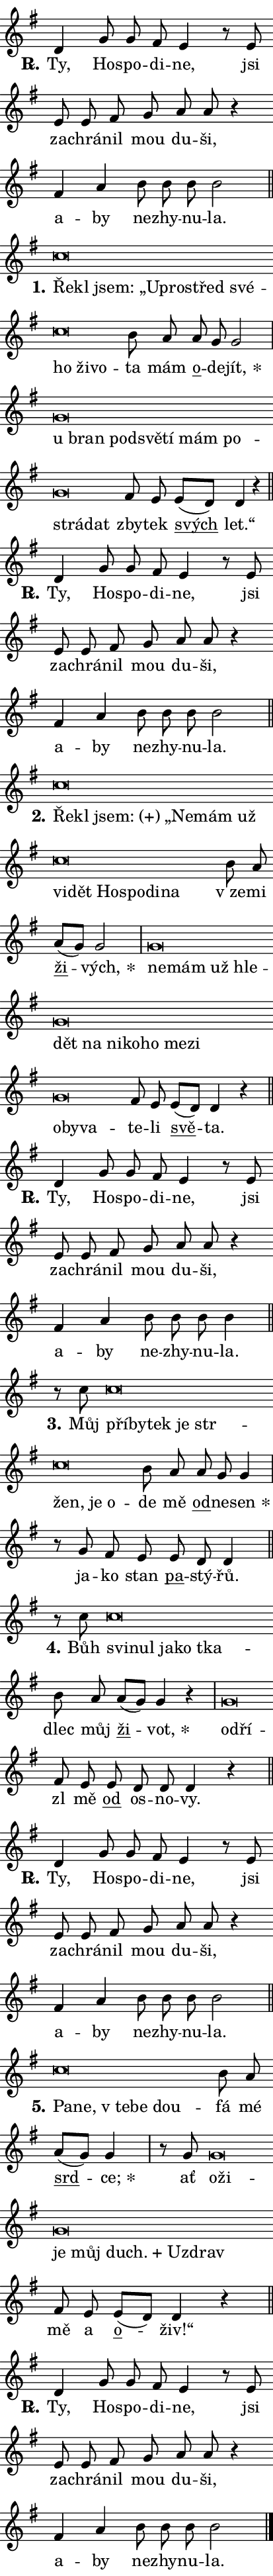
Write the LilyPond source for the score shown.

\version "2.22.1"
\header { tagline = "" }
\paper {
  indent = 0\cm
  top-margin = 0\cm
  right-margin = 0\cm
  bottom-margin = 0\cm
  left-margin = 0\cm
  paper-width = 7\cm
  page-breaking = #ly:one-page-breaking
  system-system-spacing.basic-distance = #11
  score-system-spacing.basic-distance = #11
  ragged-last = ##f
}


%% Author: Thomas Morley
%% https://lists.gnu.org/archive/html/lilypond-user/2020-05/msg00002.html
#(define (line-position grob)
"Returns position of @var[grob} in current system:
   @code{'start}, if at first time-step
   @code{'end}, if at last time-step
   @code{'middle} otherwise
"
  (let* ((col (ly:item-get-column grob))
         (ln (ly:grob-object col 'left-neighbor))
         (rn (ly:grob-object col 'right-neighbor))
         (col-to-check-left (if (ly:grob? ln) ln col))
         (col-to-check-right (if (ly:grob? rn) rn col))
         (break-dir-left
           (and
             (ly:grob-property col-to-check-left 'non-musical #f)
             (ly:item-break-dir col-to-check-left)))
         (break-dir-right
           (and
             (ly:grob-property col-to-check-right 'non-musical #f)
             (ly:item-break-dir col-to-check-right))))
        (cond ((eqv? 1 break-dir-left) 'start)
              ((eqv? -1 break-dir-right) 'end)
              (else 'middle))))

#(define (tranparent-at-line-position vctor)
  (lambda (grob)
  "Relying on @code{line-position} select the relevant enry from @var{vctor}.
Used to determine transparency,"
    (case (line-position grob)
      ((end) (not (vector-ref vctor 0)))
      ((middle) (not (vector-ref vctor 1)))
      ((start) (not (vector-ref vctor 2))))))

noteHeadBreakVisibility =
#(define-music-function (break-visibility)(vector?)
"Makes @code{NoteHead}s transparent relying on @var{break-visibility}"
#{
  \override NoteHead.transparent =
    #(tranparent-at-line-position break-visibility)
#})

#(define delete-ledgers-for-transparent-note-heads
  (lambda (grob)
    "Reads whether a @code{NoteHead} is transparent.
If so this @code{NoteHead} is removed from @code{'note-heads} from
@var{grob}, which is supposed to be @code{LedgerLineSpanner}.
As a result ledgers are not printed for this @code{NoteHead}"
    (let* ((nhds-array (ly:grob-object grob 'note-heads))
           (nhds-list
             (if (ly:grob-array? nhds-array)
                 (ly:grob-array->list nhds-array)
                 '()))
           ;; Relies on the transparent-property being done before
           ;; Staff.LedgerLineSpanner.after-line-breaking is executed.
           ;; This is fragile ...
           (to-keep
             (remove
               (lambda (nhd)
                 (ly:grob-property nhd 'transparent #f))
               nhds-list)))
      ;; TODO find a better method to iterate over grob-arrays, similiar
      ;; to filter/remove etc for lists
      ;; For now rebuilt from scratch
      (set! (ly:grob-object grob 'note-heads)  '())
      (for-each
        (lambda (nhd)
          (ly:pointer-group-interface::add-grob grob 'note-heads nhd))
        to-keep))))

hideNotes = {
  \noteHeadBreakVisibility #begin-of-line-visible
}
unHideNotes = {
  \noteHeadBreakVisibility #all-visible
}

% work-around for resetting accidentals
% https://lilypond.org/doc/v2.23/Documentation/notation/displaying-rhythms#unmetered-music
cadenzaMeasure = {
  \cadenzaOff
  \partial 1024 s1024
  \cadenzaOn
}

#(define-markup-command (accent layout props text) (markup?)
  "Underline accented syllable"
  (interpret-markup layout props
    #{\markup \override #'(offset . 4.3) \underline { #text }#}))

responsum = \markup \concat {
  "R" \hspace #-1.05 \path #0.1 #'((moveto 0 0.07) (lineto 0.9 0.8)) \hspace #0.05 "."
}

\layout {
    \context {
        \Staff
        \remove "Time_signature_engraver"
        \override LedgerLineSpanner.after-line-breaking = #delete-ledgers-for-transparent-note-heads
    }
    \context {
        \Voice {
            \override NoteHead.output-attributes = #'((class . "notehead"))
            \override Hairpin.height = #0.55
        }
    }
    \context {
        \Lyrics {
            \override StanzaNumber.output-attributes = #'((class . "stanzanumber"))
            \override LyricSpace.minimum-distance = #0.9
            \override LyricText.font-name = #"TeX Gyre Schola"
            \override LyricText.font-size = 1
            \override StanzaNumber.font-name = #"TeX Gyre Schola Bold"
            \override StanzaNumber.font-size = 1
        }
    }
}

% magnetic-lyrics.ily
%
%   written by
%     Jean Abou Samra <jean@abou-samra.fr>
%     Werner Lemberg <wl@gnu.org>
%
%   adapted by
%     Jiri Hon <jiri.hon@gmail.com>
%
% Version 2022-Apr-15

% https://www.mail-archive.com/lilypond-user@gnu.org/msg149350.html

#(define (Left_hyphen_pointer_engraver context)
   "Collect syllable-hyphen-syllable occurrences in lyrics and store
them in properties.  This engraver only looks to the left.  For
example, if the lyrics input is @code{foo -- bar}, it does the
following.

@itemize @bullet
@item
Set the @code{text} property of the @code{LyricHyphen} grob between
@q{foo} and @q{bar} to @code{foo}.

@item
Set the @code{left-hyphen} property of the @code{LyricText} grob with
text @q{foo} to the @code{LyricHyphen} grob between @q{foo} and
@q{bar}.
@end itemize

Use this auxiliary engraver in combination with the
@code{lyric-@/text::@/apply-@/magnetic-@/offset!} hook."
   (let ((hyphen #f)
         (text #f))
     (make-engraver
      (acknowledgers
       ((lyric-syllable-interface engraver grob source-engraver)
        (set! text grob)))
      (end-acknowledgers
       ((lyric-hyphen-interface engraver grob source-engraver)
        ;(when (not (grob::has-interface grob 'lyric-space-interface))
          (set! hyphen grob)));)
      ((stop-translation-timestep engraver)
       (when (and text hyphen)
         (ly:grob-set-object! text 'left-hyphen hyphen))
       (set! text #f)
       (set! hyphen #f)))))

#(define (lyric-text::apply-magnetic-offset! grob)
   "If the space between two syllables is less than the value in
property @code{LyricText@/.details@/.squash-threshold}, move the right
syllable to the left so that it gets concatenated with the left
syllable.

Use this function as a hook for
@code{LyricText@/.after-@/line-@/breaking} if the
@code{Left_@/hyphen_@/pointer_@/engraver} is active."
   (let ((hyphen (ly:grob-object grob 'left-hyphen #f)))
     (when hyphen
       (let ((left-text (ly:spanner-bound hyphen LEFT)))
         (when (grob::has-interface left-text 'lyric-syllable-interface)
           (let* ((common (ly:grob-common-refpoint grob left-text X))
                  (this-x-ext (ly:grob-extent grob common X))
                  (left-x-ext
                   (begin
                     ;; Trigger magnetism for left-text.
                     (ly:grob-property left-text 'after-line-breaking)
                     (ly:grob-extent left-text common X)))
                  ;; `delta` is the gap width between two syllables.
                  (delta (- (interval-start this-x-ext)
                            (interval-end left-x-ext)))
                  (details (ly:grob-property grob 'details))
                  (threshold (assoc-get 'squash-threshold details 0.2)))
             (when (< delta threshold)
               (let* (;; We have to manipulate the input text so that
                      ;; ligatures crossing syllable boundaries are not
                      ;; disabled.  For languages based on the Latin
                      ;; script this is essentially a beautification.
                      ;; However, for non-Western scripts it can be a
                      ;; necessity.
                      (lt (ly:grob-property left-text 'text))
                      (rt (ly:grob-property grob 'text))
                      (is-space (grob::has-interface hyphen 'lyric-space-interface))
                      (space (if is-space " " ""))
                      (space-markup (grob-interpret-markup grob " "))
                      (space-size (interval-length (ly:stencil-extent space-markup X)))
                      (extra-delta (if is-space space-size 0))
                      ;; Append new syllable.
                      (ltrt-space (if (and (string? lt) (string? rt))
                                (string-append lt space rt)
                                (make-concat-markup (list lt space rt))))
                      ;; Right-align `ltrt` to the right side.
                      (ltrt-space-markup (grob-interpret-markup
                               grob
                               (make-translate-markup
                                (cons (interval-length this-x-ext) 0)
                                (make-right-align-markup ltrt-space)))))
                 (begin
                   ;; Don't print `left-text`.
                   (ly:grob-set-property! left-text 'stencil #f)
                   ;; Set text and stencil (which holds all collected
                   ;; syllables so far) and shift it to the left.
                   (ly:grob-set-property! grob 'text ltrt-space)
                   (ly:grob-set-property! grob 'stencil ltrt-space-markup)
                   (ly:grob-translate-axis! grob (- (- delta extra-delta)) X))))))))))


#(define (lyric-hyphen::displace-bounds-first grob)
   ;; Make very sure this callback isn't triggered too early.
   (let ((left (ly:spanner-bound grob LEFT))
         (right (ly:spanner-bound grob RIGHT)))
     (ly:grob-property left 'after-line-breaking)
     (ly:grob-property right 'after-line-breaking)
     (ly:lyric-hyphen::print grob)))

squashThreshold = #0.4

\layout {
  \context {
    \Lyrics
    \consists #Left_hyphen_pointer_engraver
    \override LyricText.after-line-breaking =
      #lyric-text::apply-magnetic-offset!
    \override LyricHyphen.stencil = #lyric-hyphen::displace-bounds-first
    \override LyricText.details.squash-threshold = \squashThreshold
    \override LyricHyphen.minimum-distance = 0
    \override LyricHyphen.minimum-length = \squashThreshold
  }
}

squash = \override LyricText.details.squash-threshold = 9999
unSquash = \override LyricText.details.squash-threshold = \squashThreshold

left = \override LyricText.self-alignment-X = #LEFT
unLeft = \revert LyricText.self-alignment-X

starOffset = #(lambda (grob) 
                (let ((x_offset (ly:self-alignment-interface::aligned-on-x-parent grob)))
                  (if (= x_offset 0) 0 (+ x_offset 1.2))))

star = #(define-music-function (syllable)(string?)
"Append star separator at the end of a syllable"
#{
  \once \override LyricText.X-offset = #starOffset
  \lyricmode { \markup {
    #syllable
    \override #'((font-name . "TeX Gyre Schola Bold")) \hspace #0.2 \lower #0.65 \larger "*"
  } }
#})

starAccent = #(define-music-function (syllable)(string?)
"Append star separator at the end of a syllable and make accent"
#{
  \once \override LyricText.X-offset = #starOffset
  \lyricmode { \markup {
    \accent #syllable
    \override #'((font-name . "TeX Gyre Schola Bold")) \hspace #0.2 \lower #0.65 \larger "*"
  } }
#})

breath = #(define-music-function (syllable)(string?)
"Append breathing indicator at the end of a syllable"
#{
  \lyricmode { \markup { #syllable "+" } }
#})

optionalBreath = #(define-music-function (syllable)(string?)
"Append optional breathing indicator at the end of a syllable"
#{
  \lyricmode { \markup { #syllable "(+)" } }
#})


\score {
    <<
        \new Voice = "melody" { \cadenzaOn \key g \major \relative { d'4 g8 g fis e4 r8 e8 \bar "" e e \bar "" fis g \bar "" a a r4 \bar "" fis a b8 b b b2 \cadenzaMeasure \bar "||" \break }
\relative { c''\breve*1/16 \hideNotes \breve*1/16 \bar "" \breve*1/16 \bar "" \breve*1/16 \bar "" \breve*1/16 \bar "" \breve*1/16 \bar "" \breve*1/16 \bar "" \breve*1/16 \breve*1/16 \bar "" \unHideNotes b8 a \bar "" a g g2 \cadenzaMeasure \bar "|" g\breve*1/16 \hideNotes \breve*1/16 \bar "" \breve*1/16 \bar "" \breve*1/16 \bar "" \breve*1/16 \bar "" \breve*1/16 \bar "" \breve*1/16 \bar "" \breve*1/16 \breve*1/16 \bar "" \unHideNotes fis8 e \bar "" e[( d)] d4 r \cadenzaMeasure \bar "||" \break }
\relative { d'4 g8 g fis e4 r8 e8 \bar "" e e \bar "" fis g \bar "" a a r4 \bar "" fis a b8 b b b2 \cadenzaMeasure \bar "||" \break }
\relative { c''\breve*1/16 \hideNotes \breve*1/16 \bar "" \breve*1/16 \bar "" \breve*1/16 \bar "" \breve*1/16 \bar "" \breve*1/16 \bar "" \breve*1/16 \bar "" \breve*1/16 \bar "" \breve*1/16 \bar "" \breve*1/16 \bar "" \breve*1/16 \breve*1/16 \bar "" \unHideNotes b8 a \bar "" a[( g)] g2 \cadenzaMeasure \bar "|" g\breve*1/16 \hideNotes \breve*1/16 \bar "" \breve*1/16 \bar "" \breve*1/16 \bar "" \breve*1/16 \bar "" \breve*1/16 \bar "" \breve*1/16 \bar "" \breve*1/16 \bar "" \breve*1/16 \bar "" \breve*1/16 \bar "" \breve*1/16 \bar "" \breve*1/16 \bar "" \breve*1/16 \breve*1/16 \bar "" \unHideNotes fis8 e \bar "" e[( d)] d4 r \cadenzaMeasure \bar "||" \break }
\relative { d'4 g8 g fis e4 r8 e8 \bar "" e e \bar "" fis g \bar "" a a r4 \bar "" fis a b8 b b b4 \cadenzaMeasure \bar "||" \break }
\relative { r8 c''8 c\breve*1/16 \hideNotes \breve*1/16 \bar "" \breve*1/16 \bar "" \breve*1/16 \bar "" \breve*1/16 \bar "" \breve*1/16 \bar "" \breve*1/16 \breve*1/16 \bar "" \unHideNotes b8 a \bar "" a g g4 \cadenzaMeasure \bar "|" r8 g fis8 e \bar "" e d d4 \cadenzaMeasure \bar "||" \break }
\relative { r8 c''8 c\breve*1/16 \hideNotes \breve*1/16 \bar "" \breve*1/16 \bar "" \breve*1/16 \breve*1/16 \bar "" \unHideNotes b8 a \bar "" a[( g)] g4 r \cadenzaMeasure \bar "|" g\breve*1/16 \hideNotes \breve*1/16 \bar "" \unHideNotes fis8 e \bar "" e d d d4 r \cadenzaMeasure \bar "||" \break }
\relative { d'4 g8 g fis e4 r8 e8 \bar "" e e \bar "" fis g \bar "" a a r4 \bar "" fis a b8 b b b2 \cadenzaMeasure \bar "||" \break }
\relative { c''\breve*1/16 \hideNotes \breve*1/16 \bar "" \breve*1/16 \bar "" \breve*1/16 \breve*1/16 \bar "" \unHideNotes b8 a \bar "" a[( g)] g4 \cadenzaMeasure \bar "|" r8 g8 g\breve*1/16 \hideNotes \breve*1/16 \bar "" \breve*1/16 \bar "" \breve*1/16 \bar "" \breve*1/16 \bar "" \breve*1/16 \breve*1/16 \bar "" \unHideNotes fis8 e \bar "" e[( d)] d4 r \cadenzaMeasure \bar "||" \break }
\relative { d'4 g8 g fis e4 r8 e8 \bar "" e e \bar "" fis g \bar "" a a r4 \bar "" fis a b8 b b b2 \cadenzaMeasure \bar "||" \break } \bar "|." }
        \new Lyrics \lyricsto "melody" { \lyricmode { \set stanza = \responsum
Ty, Ho -- spo -- di -- ne, jsi za -- chrá -- nil mou du -- ši, a -- by ne -- zhy -- nu -- la.
\set stanza = "1."
\left Ře -- \squash kl jsem: „Upro -- střed své -- ho ži -- vo -- \unLeft \unSquash ta mám \markup \accent o -- de -- \star jít, \left u \squash bran pod -- svě -- tí mám po -- strá -- dat \unLeft \unSquash zby -- tek \markup \accent svých let.“
\set stanza = \responsum
Ty, Ho -- spo -- di -- ne, jsi za -- chrá -- nil mou du -- ši, a -- by ne -- zhy -- nu -- la.
\set stanza = "2."
\left Ře -- \squash kl \optionalBreath jsem: „Ne -- mám už vi -- dět Ho -- spo -- di -- na \unLeft \unSquash "v ze" -- mi \markup \accent ži -- \star vých, \left ne -- \squash mám už hle -- dět na ni -- ko -- ho me -- zi o -- by -- va -- \unLeft \unSquash te -- li \markup \accent svě -- ta.
\set stanza = \responsum
Ty, Ho -- spo -- di -- ne, jsi za -- chrá -- nil mou du -- ši, a -- by ne -- zhy -- nu -- la.
\set stanza = "3."
Můj \left pří -- \squash by -- tek je str -- žen, je o -- \unLeft \unSquash de mě \markup \accent od -- ne -- \star sen ja -- ko stan \markup \accent pa -- stý -- řů.
\set stanza = "4."
Bůh \left svi -- \squash nul ja -- ko tka -- \unLeft \unSquash dlec můj \markup \accent ži -- \star vot, \left od -- \squash ří -- \unLeft \unSquash zl mě \markup \accent od os -- no -- vy.
\set stanza = \responsum
Ty, Ho -- spo -- di -- ne, jsi za -- chrá -- nil mou du -- ši, a -- by ne -- zhy -- nu -- la.
\set stanza = "5."
\left Pa -- \squash ne, "v te" -- be dou -- \unLeft \unSquash fá mé \markup \accent srd -- \star ce; ať \left o -- \squash ži -- je můj \breath "duch." Uz -- drav \unLeft \unSquash mě a \markup \accent o -- živ!“
\set stanza = \responsum
Ty, Ho -- spo -- di -- ne, jsi za -- chrá -- nil mou du -- ši, a -- by ne -- zhy -- nu -- la. } }
    >>
    \layout {}
}
